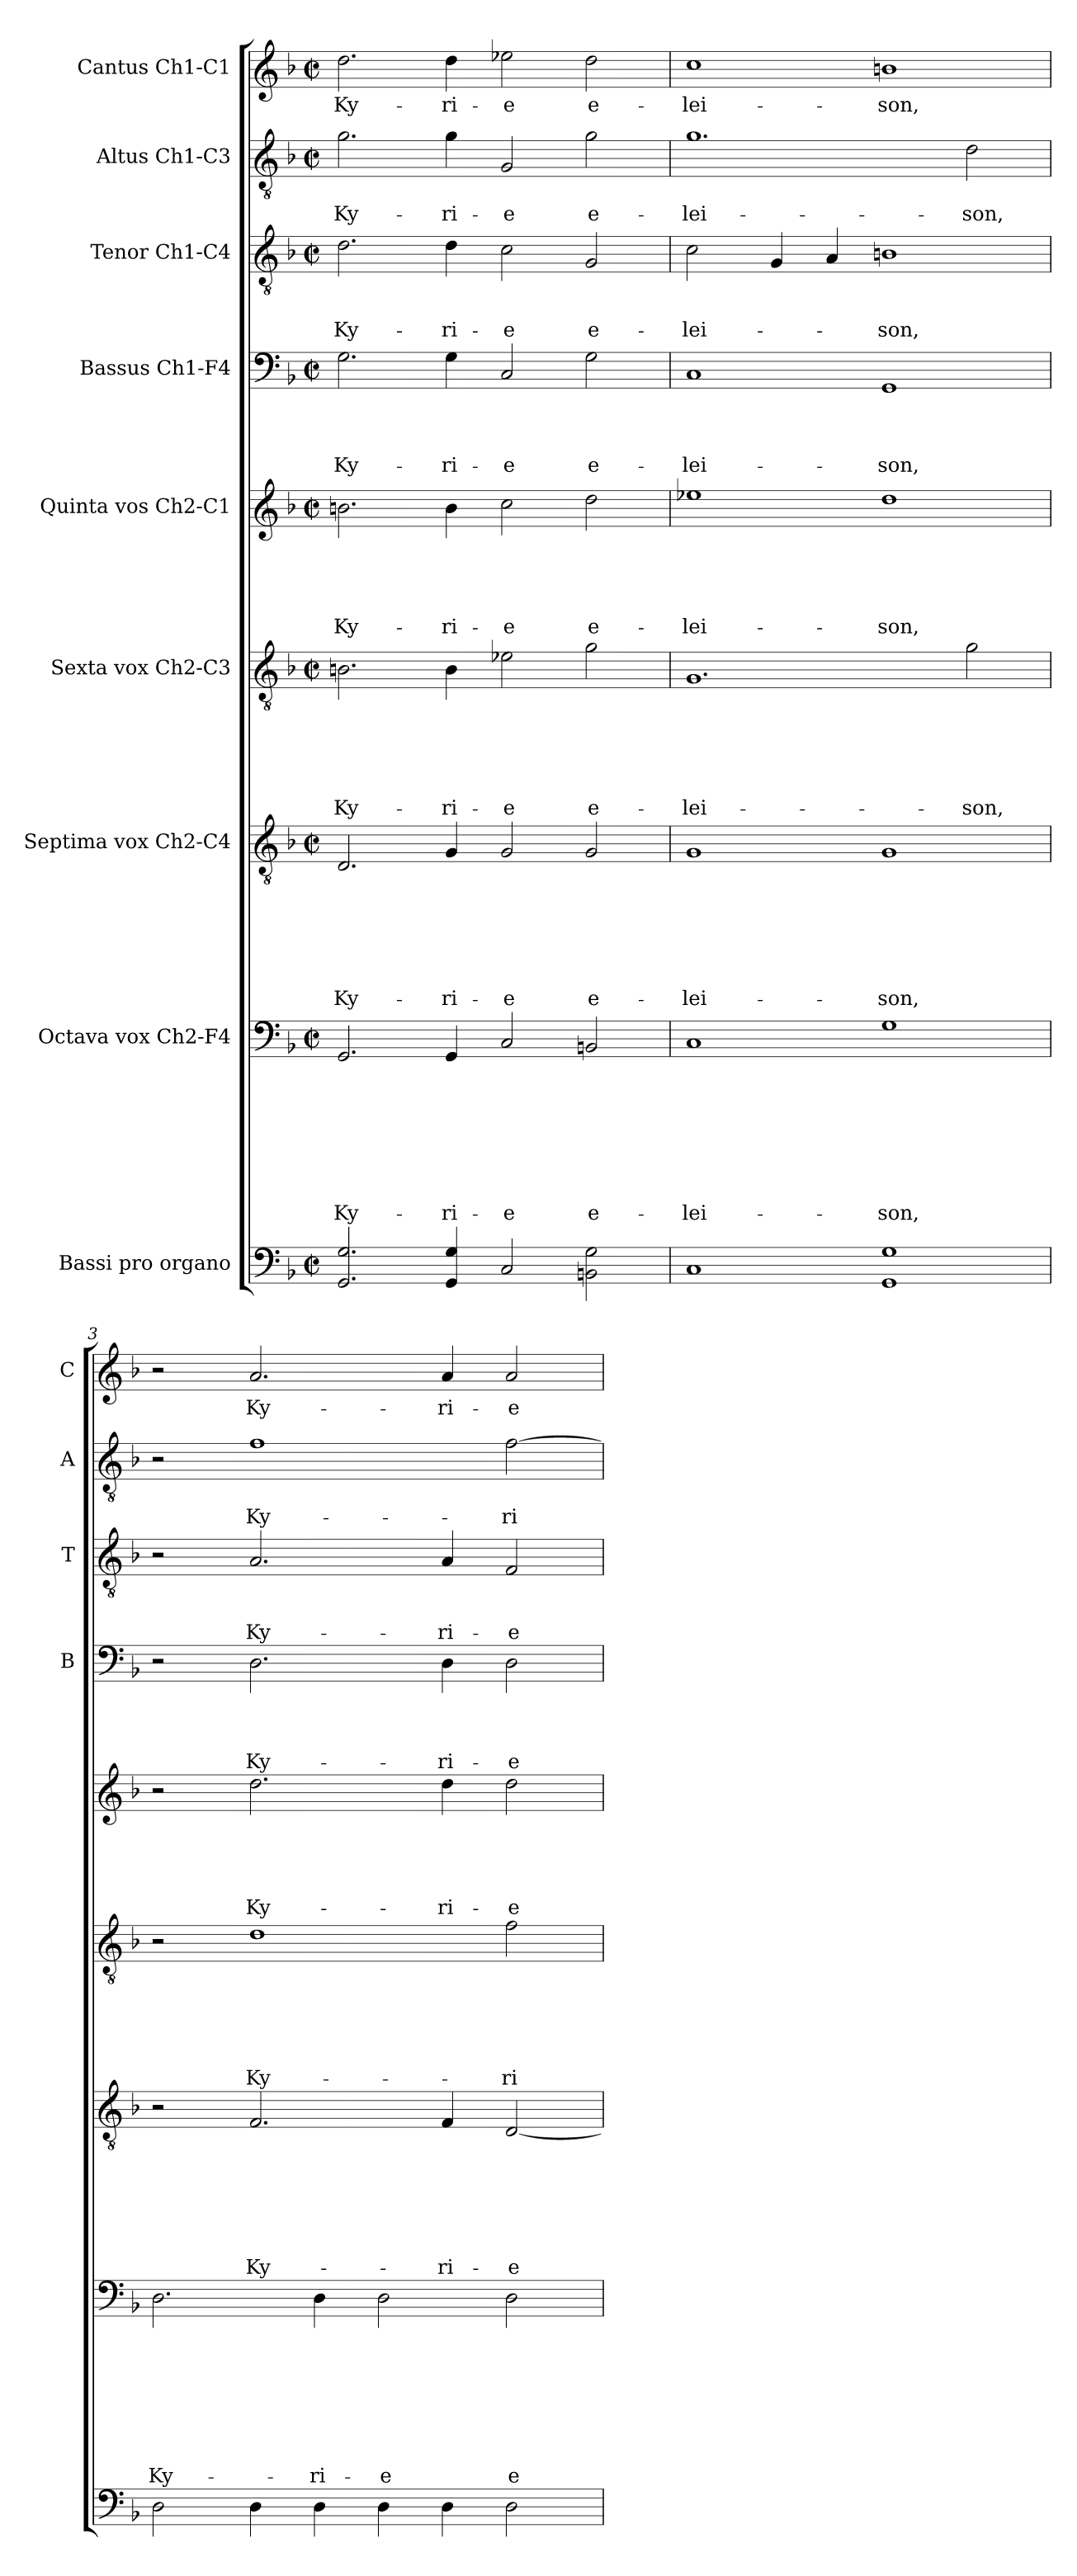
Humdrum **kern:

**kern	**kern	**text	**text	**text	**text	**text	**text	**text	**text	**kern	**text	**text	**text	**text	**text	**text	**text	**kern	**text	**text	**text	**text	**text	**text	**kern	**text	**text	**text	**text	**text	**kern	**text	**text	**text	**text	**kern	**text	**text	**text	**kern	**text	**text	**kern	**text
*part9	*part8	*part8	*part8	*part8	*part8	*part8	*part8	*part8	*part8	*part7	*part7	*part7	*part7	*part7	*part7	*part7	*part7	*part6	*part6	*part6	*part6	*part6	*part6	*part6	*part5	*part5	*part5	*part5	*part5	*part5	*part4	*part4	*part4	*part4	*part4	*part3	*part3	*part3	*part3	*part2	*part2	*part2	*part1	*part1
*staff9	*staff8	*staff8	*staff8	*staff8	*staff8	*staff8	*staff8	*staff8	*staff8	*staff7	*staff7	*staff7	*staff7	*staff7	*staff7	*staff7	*staff7	*staff6	*staff6	*staff6	*staff6	*staff6	*staff6	*staff6	*staff5	*staff5	*staff5	*staff5	*staff5	*staff5	*staff4	*staff4	*staff4	*staff4	*staff4	*staff3	*staff3	*staff3	*staff3	*staff2	*staff2	*staff2	*staff1	*staff1
*I"Bassi pro  organo	*I"Octava vox Ch2-F4	*	*	*	*	*	*	*	*	*I"Septima vox Ch2-C4	*	*	*	*	*	*	*	*I"Sexta vox Ch2-C3	*	*	*	*	*	*	*I"Quinta vos Ch2-C1	*	*	*	*	*	*I"Bassus Ch1-F4	*	*	*	*	*I"Tenor Ch1-C4	*	*	*	*I"Altus Ch1-C3	*	*	*I"Cantus Ch1-C1	*
*	*	*	*	*	*	*	*	*	*	*	*	*	*	*	*	*	*	*	*	*	*	*	*	*	*	*	*	*	*	*	*I'B	*	*	*	*	*I'T	*	*	*	*I'A	*	*	*I'C	*
*clefF4	*clefF4	*	*	*	*	*	*	*	*	*clefGv2	*	*	*	*	*	*	*	*clefGv2	*	*	*	*	*	*	*clefG2	*	*	*	*	*	*clefF4	*	*	*	*	*clefGv2	*	*	*	*clefGv2	*	*	*clefG2	*
*k[b-]	*k[b-]	*	*	*	*	*	*	*	*	*k[b-]	*	*	*	*	*	*	*	*k[b-]	*	*	*	*	*	*	*k[b-]	*	*	*	*	*	*k[b-]	*	*	*	*	*k[b-]	*	*	*	*k[b-]	*	*	*k[b-]	*
*F:	*F:	*	*	*	*	*	*	*	*	*F:	*	*	*	*	*	*	*	*F:	*	*	*	*	*	*	*F:	*	*	*	*	*	*F:	*	*	*	*	*F:	*	*	*	*F:	*	*	*F:	*
*M2/2	*M2/2	*	*	*	*	*	*	*	*	*M2/2	*	*	*	*	*	*	*	*M2/2	*	*	*	*	*	*	*M2/2	*	*	*	*	*	*M2/2	*	*	*	*	*M2/2	*	*	*	*M2/2	*	*	*M2/2	*
*met(c|)	*met(c|)	*	*	*	*	*	*	*	*	*met(c|)	*	*	*	*	*	*	*	*met(c|)	*	*	*	*	*	*	*met(c|)	*	*	*	*	*	*met(c|)	*	*	*	*	*met(c|)	*	*	*	*met(c|)	*	*	*met(c|)	*
=1	=1	=1	=1	=1	=1	=1	=1	=1	=1	=1	=1	=1	=1	=1	=1	=1	=1	=1	=1	=1	=1	=1	=1	=1	=1	=1	=1	=1	=1	=1	=1	=1	=1	=1	=1	=1	=1	=1	=1	=1	=1	=1	=1	=1
!	!	!	!	!	!	!	!	!	!LO:LY:b	!	!	!	!	!	!	!	!LO:LY:b	!	!	!	!	!	!	!LO:LY:b	!	!	!	!	!	!LO:LY:b	!	!	!	!	!LO:LY:b	!	!	!	!LO:LY:b	!	!	!LO:LY:b	!	!LO:LY:b
2.GG/ 2.G/	2.GG/	.	.	.	.	.	.	.	Ky-	2.D/	.	.	.	.	.	.	Ky-	2.Bn\	.	.	.	.	.	Ky-	2.bn\	.	.	.	.	Ky-	2.G\	.	.	.	Ky-	2.d\	.	.	Ky-	2.g\	.	Ky-	2.dd\	Ky-
!	!	!	!	!	!	!	!	!	!LO:LY:b	!	!	!	!	!	!	!	!LO:LY:b	!	!	!	!	!	!	!LO:LY:b	!	!	!	!	!	!LO:LY:b	!	!	!	!	!LO:LY:b	!	!	!	!LO:LY:b	!	!	!LO:LY:b	!	!LO:LY:b
4GG/ 4G/	4GG/	.	.	.	.	.	.	.	-ri-	4G/	.	.	.	.	.	.	-ri-	4B\	.	.	.	.	.	-ri-	4b\	.	.	.	.	-ri-	4G\	.	.	.	-ri-	4d\	.	.	-ri-	4g\	.	-ri-	4dd\	-ri-
!	!	!	!	!	!	!	!	!	!LO:LY:b	!	!	!	!	!	!	!	!LO:LY:b	!	!	!	!	!	!	!LO:LY:b	!	!	!	!	!	!LO:LY:b	!	!	!	!	!LO:LY:b	!	!	!	!LO:LY:b	!	!	!LO:LY:b	!	!LO:LY:b
2C/	2C/	.	.	.	.	.	.	.	-e	2G/	.	.	.	.	.	.	-e	2e-X\	.	.	.	.	.	-e	2cc\	.	.	.	.	-e	2C/	.	.	.	-e	2c\	.	.	-e	2G/	.	-e	2ee-X\	-e
!	!	!	!	!	!	!	!	!	!LO:LY:b	!	!	!	!	!	!	!	!LO:LY:b	!	!	!	!	!	!	!LO:LY:b	!	!	!	!	!	!LO:LY:b	!	!	!	!	!LO:LY:b	!	!	!	!LO:LY:b	!	!	!LO:LY:b	!	!LO:LY:b
2BBn\ 2G\	2BBn/	.	.	.	.	.	.	.	e-	2G/	.	.	.	.	.	.	e-	2g\	.	.	.	.	.	e-	2dd\	.	.	.	.	e-	2G\	.	.	.	e-	2G/	.	.	e-	2g\	.	e-	2dd\	e-
=2	=2	=2	=2	=2	=2	=2	=2	=2	=2	=2	=2	=2	=2	=2	=2	=2	=2	=2	=2	=2	=2	=2	=2	=2	=2	=2	=2	=2	=2	=2	=2	=2	=2	=2	=2	=2	=2	=2	=2	=2	=2	=2	=2	=2
!	!	!	!	!	!	!	!	!	!LO:LY:b	!	!	!	!	!	!	!	!LO:LY:b	!	!	!	!	!	!	!LO:LY:b	!	!	!	!	!	!LO:LY:b	!	!	!	!	!LO:LY:b	!	!	!	!LO:LY:b	!	!	!LO:LY:b	!	!LO:LY:b
1C	1C	.	.	.	.	.	.	.	-lei-	1G	.	.	.	.	.	.	-lei-	1.G	.	.	.	.	.	-lei-	1ee-X	.	.	.	.	-lei-	1C	.	.	.	-lei-	2c\	.	.	-lei-	1.g	.	-lei-	1cc	-lei-
.	.	.	.	.	.	.	.	.	.	.	.	.	.	.	.	.	.	.	.	.	.	.	.	.	.	.	.	.	.	.	.	.	.	.	.	4G/	.	.	.	.	.	.	.	.
.	.	.	.	.	.	.	.	.	.	.	.	.	.	.	.	.	.	.	.	.	.	.	.	.	.	.	.	.	.	.	.	.	.	.	.	4A/	.	.	.	.	.	.	.	.
!	!	!	!	!	!	!	!	!	!LO:LY:b	!	!	!	!	!	!	!	!LO:LY:b	!	!	!	!	!	!	!	!	!	!	!	!	!LO:LY:b	!	!	!	!	!LO:LY:b	!	!	!	!LO:LY:b	!	!	!	!	!LO:LY:b
1GG 1G	1G	.	.	.	.	.	.	.	-son,	1G	.	.	.	.	.	.	-son,	.	.	.	.	.	.	.	1dd	.	.	.	.	-son,	1GG	.	.	.	-son,	1Bn	.	.	-son,	.	.	.	1bn	-son,
!	!	!	!	!	!	!	!	!	!	!	!	!	!	!	!	!	!	!	!	!	!	!	!	!LO:LY:b	!	!	!	!	!	!	!	!	!	!	!	!	!	!	!	!	!	!LO:LY:b	!	!
.	.	.	.	.	.	.	.	.	.	.	.	.	.	.	.	.	.	2g\	.	.	.	.	.	-son,	.	.	.	.	.	.	.	.	.	.	.	.	.	.	.	2d\	.	-son,	.	.
=3	=3	=3	=3	=3	=3	=3	=3	=3	=3	=3	=3	=3	=3	=3	=3	=3	=3	=3	=3	=3	=3	=3	=3	=3	=3	=3	=3	=3	=3	=3	=3	=3	=3	=3	=3	=3	=3	=3	=3	=3	=3	=3	=3	=3
!	!	!	!	!	!	!	!	!	!LO:LY:b	!	!	!	!	!	!	!	!	!	!	!	!	!	!	!	!	!	!	!	!	!	!	!	!	!	!	!	!	!	!	!	!	!	!	!
2D\	2.D\	.	.	.	.	.	.	.	Ky-	2r	.	.	.	.	.	.	.	2r	.	.	.	.	.	.	2r	.	.	.	.	.	2r	.	.	.	.	2r	.	.	.	2r	.	.	2r	.
!	!	!	!	!	!	!	!	!	!	!	!	!	!	!	!	!	!LO:LY:b	!	!	!	!	!	!	!LO:LY:b	!	!	!	!	!	!LO:LY:b	!	!	!	!	!LO:LY:b	!	!	!	!LO:LY:b	!	!	!LO:LY:b	!	!LO:LY:b
4D\	.	.	.	.	.	.	.	.	.	2.F/	.	.	.	.	.	.	Ky-	1d	.	.	.	.	.	Ky-	2.dd\	.	.	.	.	Ky-	2.D\	.	.	.	Ky-	2.A/	.	.	Ky-	1f	.	Ky-	2.a/	Ky-
!	!	!	!	!	!	!	!	!	!LO:LY:b	!	!	!	!	!	!	!	!	!	!	!	!	!	!	!	!	!	!	!	!	!	!	!	!	!	!	!	!	!	!	!	!	!	!	!
4D\	4D\	.	.	.	.	.	.	.	-ri-	.	.	.	.	.	.	.	.	.	.	.	.	.	.	.	.	.	.	.	.	.	.	.	.	.	.	.	.	.	.	.	.	.	.	.
!	!	!	!	!	!	!	!	!	!LO:LY:b	!	!	!	!	!	!	!	!	!	!	!	!	!	!	!	!	!	!	!	!	!	!	!	!	!	!	!	!	!	!	!	!	!	!	!
4D\	2D\	.	.	.	.	.	.	.	-e	.	.	.	.	.	.	.	.	.	.	.	.	.	.	.	.	.	.	.	.	.	.	.	.	.	.	.	.	.	.	.	.	.	.	.
!	!	!	!	!	!	!	!	!	!	!	!	!	!	!	!	!	!LO:LY:b	!	!	!	!	!	!	!	!	!	!	!	!	!LO:LY:b	!	!	!	!	!LO:LY:b	!	!	!	!LO:LY:b	!	!	!	!	!LO:LY:b
4D\	.	.	.	.	.	.	.	.	.	4F/	.	.	.	.	.	.	-ri-	.	.	.	.	.	.	.	4dd\	.	.	.	.	-ri-	4D\	.	.	.	-ri-	4A/	.	.	-ri-	.	.	.	4a/	-ri-
!	!	!	!	!	!	!	!	!	!LO:LY:b	!	!	!	!	!	!	!	!LO:LY:b	!	!	!	!	!	!	!LO:LY:b	!	!	!	!	!	!LO:LY:b	!	!	!	!	!LO:LY:b	!	!	!	!LO:LY:b	!	!	!LO:LY:b	!	!LO:LY:b
2D\	2D\	.	.	.	.	.	.	.	e-	[2D/	.	.	.	.	.	.	-e	2f\	.	.	.	.	.	-ri-	2dd\	.	.	.	.	-e	2D\	.	.	.	-e	2F/	.	.	-e	[2f\	.	-ri-	2a/	-e
=	=	=	=	=	=	=	=	=	=	=	=	=	=	=	=	=	=	=	=	=	=	=	=	=	=	=	=	=	=	=	=	=	=	=	=	=	=	=	=	=	=	=	=	=
*-	*-	*-	*-	*-	*-	*-	*-	*-	*-	*-	*-	*-	*-	*-	*-	*-	*-	*-	*-	*-	*-	*-	*-	*-	*-	*-	*-	*-	*-	*-	*-	*-	*-	*-	*-	*-	*-	*-	*-	*-	*-	*-	*-	*-
